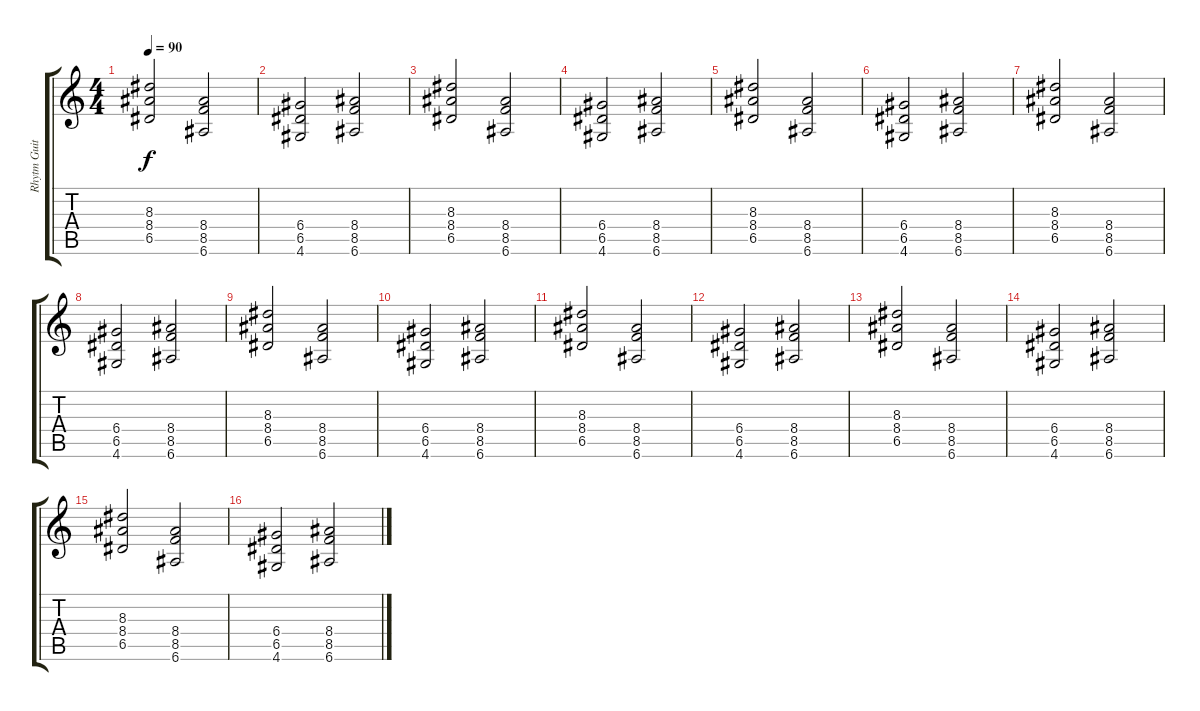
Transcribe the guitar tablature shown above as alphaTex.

\track ("Rhytm Guitar" "Rhytm Guit") {instrument distortionguitar}
\staff {score tabs}
\tuning (E4 B3 G3 D3 A2 E2) {hide}
\ts (4 4)
\tempo 90
\clef g2
\ks c
(8.3 8.4 6.5).2{dy f} (8.4 8.5 6.6).2 |
(6.4 6.5 4.6).2 (8.4 8.5 6.6).2 |
(8.3 8.4 6.5).2 (8.4 8.5 6.6).2 |
(6.4 6.5 4.6).2 (8.4 8.5 6.6).2 |
(8.3 8.4 6.5).2 (8.4 8.5 6.6).2 |
(6.4 6.5 4.6).2 (8.4 8.5 6.6).2 |
(8.3 8.4 6.5).2 (8.4 8.5 6.6).2 |
(6.4 6.5 4.6).2 (8.4 8.5 6.6).2 |
(8.3 8.4 6.5).2 (8.4 8.5 6.6).2 |
(6.4 6.5 4.6).2 (8.4 8.5 6.6).2 |
(8.3 8.4 6.5).2 (8.4 8.5 6.6).2 |
(6.4 6.5 4.6).2 (8.4 8.5 6.6).2 |
(8.3 8.4 6.5).2 (8.4 8.5 6.6).2 |
(6.4 6.5 4.6).2 (8.4 8.5 6.6).2 |
(8.3 8.4 6.5).2 (8.4 8.5 6.6).2 |
(6.4 6.5 4.6).2 (8.4 8.5 6.6).2
